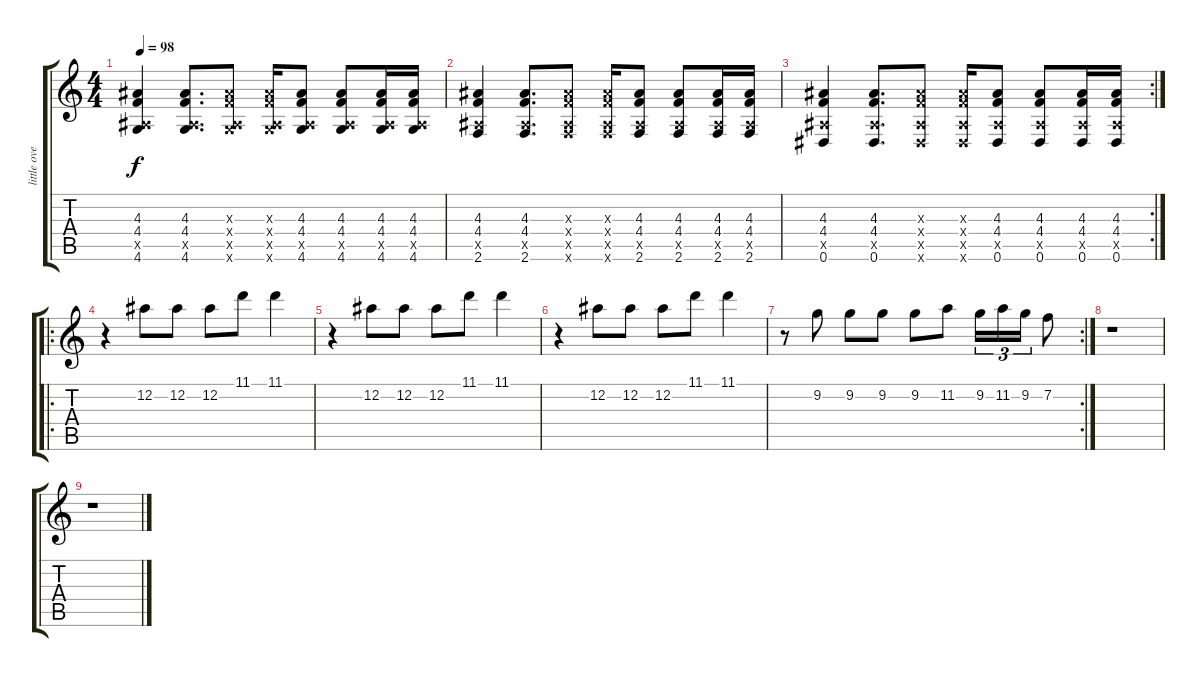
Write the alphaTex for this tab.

\track ("little overdrive2" "little ove") {instrument overdrivenguitar}
\staff {score tabs}
\tuning (Eb4 Bb3 Gb3 Db3 Ab2 Eb2) {hide}
\ts (4 4)
\tempo 98
\clef g2
\ks c
(4.3 4.4 2.5{x} 4.6).4{dy f} (4.3 4.4 2.5{x} 4.6).8{d} (4.3{x} 4.4{x} 2.5{x} 4.6{x}).8 (4.3{x} 4.4{x} 2.5{x} 4.6{x}).16 (4.3 4.4 2.5{x} 4.6).8 (4.3 4.4 2.5{x} 4.6).8 (4.3 4.4 2.5{x} 4.6).16 (4.3 4.4 2.5{x} 4.6).16 |
(4.3 4.4 2.5{x} 2.6).4 (4.3 4.4 2.5{x} 2.6).8{d} (4.3{x} 4.4{x} 2.5{x} 2.6{x}).8 (4.3{x} 4.4{x} 2.5{x} 2.6{x}).16 (4.3 4.4 2.5{x} 2.6).8 (4.3 4.4 2.5{x} 2.6).8 (4.3 4.4 2.5{x} 2.6).16 (4.3 4.4 2.5{x} 2.6).16 |
\rc 2
(4.3 4.4 2.5{x} 0.6).4 (4.3 4.4 2.5{x} 0.6).8{d} (4.3{x} 4.4{x} 2.5{x} 0.6{x}).8 (4.3{x} 4.4{x} 2.5{x} 0.6{x}).16 (4.3 4.4 2.5{x} 0.6).8 (4.3 4.4 2.5{x} 0.6).8 (4.3 4.4 2.5{x} 0.6).16 (4.3 4.4 2.5{x} 0.6).16 |
\ro
r.4 12.2.8 12.2.8 12.2.8 11.1.8 11.1.4 |
r.4 12.2.8 12.2.8 12.2.8 11.1.8 11.1.4 |
r.4 12.2.8 12.2.8 12.2.8 11.1.8 11.1.4 |
\rc 2
r.8 9.2.8 9.2.8 9.2.8 9.2.8 11.2.8 9.2.16{tu (3 2)} 11.2.16{tu (3 2)} 9.2.16{tu (3 2)} 7.2.8 |
r.1 |
r.1
